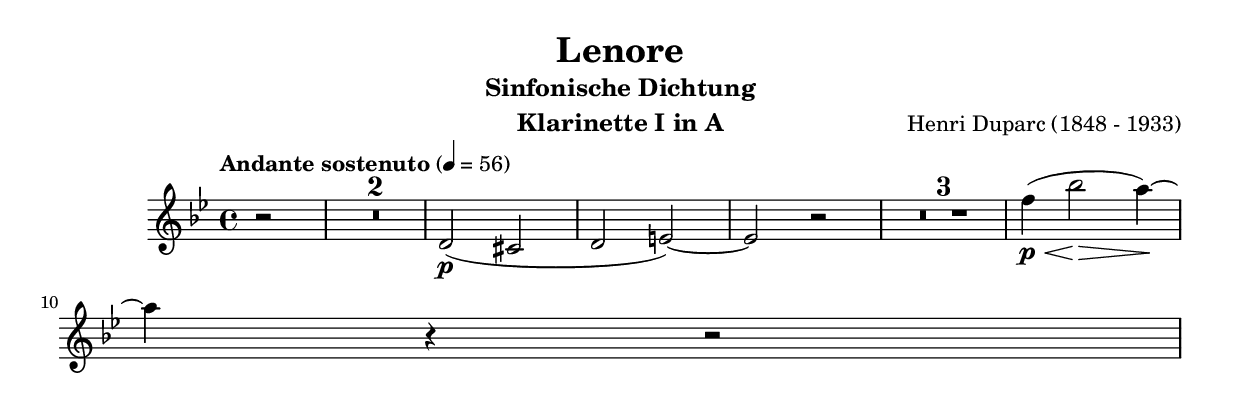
\version "2.18.2"
\language "deutsch"

\paper {
    top-margin = 10\mm
    bottom-margin = 10\mm
    left-margin = 10\mm
    right-margin = 10\mm
    ragged-last = ##f
}

\header{
  title = "Lenore"
  subtitle = "Sinfonische Dichtung"
  composerShort = "Henri Duparc"
  composer = "Henri Duparc (1848 - 1933)"
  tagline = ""
}

% Adapt this for automatic line-breaks
% mBreak = {}
mBreak = { \break }
#(set-global-staff-size 19)

% Useful snippets
pCresc = _\markup { \dynamic p \italic "cresc." }
mfDim = _\markup { \dynamic mf \italic "dim." }
ffz = _\markup { \dynamic { ffz } } 
pMoltoCresc = _\markup { \dynamic p \italic "molto cresc." }
stringendo = ^\markup { \italic "stringendo" }
allargando = _\markup { \italic "allargando" }
pocoMenoMosso = ^\markup {\italic \bold {"Poco meno mosso."} }
rit = ^\markup {\italic {"rit."} }
ritATempo = ^\markup { \center-align \italic {"  rit. a tempo"} }
moltoRit = ^\markup { \italic {"molto rit."} }
pocoRit = ^\markup {\italic {"poco rit."} }
solo = ^\markup { "Solo" }
piuF = _\markup { \italic "più" \dynamic f }
piuAnimato = ^\markup { \italic "Più animato" }
accel = ^\markup { \bold { "accel." } }
tempoPrimo = ^\markup { \italic { "Tempo I" } }

% Adapted from http://lsr.di.unimi.it/LSR/Snippet?id=655
% Make title, subtitle, instrument appear on pages other than the first
#(define (part-not-first-page layout props arg)
   (if (not (= (chain-assoc-get 'page:page-number props -1)
               (ly:output-def-lookup layout 'first-page-number)))
       (interpret-markup layout props arg)
       empty-stencil))

\paper {
  oddHeaderMarkup = \markup
  \fill-line {
    " "
    \on-the-fly #part-not-first-page \fontsize #-1.0 \concat {
      \fromproperty #'header:composerShort
      "     -     "
      \fromproperty #'header:title
      "     -     "
      \fromproperty #'header:instrument
    }
    \on-the-fly #print-page-number-check-first \fromproperty #'page:page-number-string
  }
  evenHeaderMarkup = \markup
  \fill-line {
    \on-the-fly #print-page-number-check-first \fromproperty #'page:page-number-string
    \on-the-fly #part-not-first-page \fontsize #-1.0 \concat {
      \fromproperty #'header:composerShort
      "     -     "
      \fromproperty #'header:title
      "     -     "
      \fromproperty #'header:instrument
    }
    " "
  }
  % markup-system-spacing.basic-distance = #12
  % markup-system-spacing.minimum-distance = #12
  % markup-system-spacing.padding = #10
  
}

% ---------------------------------------------------------

clarinet_I = {
  \accidentalStyle Score.modern-cautionary
  \compressFullBarRests
  \defaultTimeSignature
  \time 4/4
  \tempo "Andante sostenuto" 4 = 56
  \key b \major
  \relative c' {
    % p3
    \partial 2 r2 |
    R1*2 |
    d2(\p cis |
    d2 e~) |
    e2 r |
    R1*3 |
    f'4(\p\< b2 \>a4)~\! |
    \mBreak
    
    % p4
    a4 r4 r2 |
  }
}

% ---------------------------------------------------------

\bookpart {
  \header{
    instrument = "Klarinette I in A"
  }
  \score {
    \transpose a a \clarinet_I
  }
}
